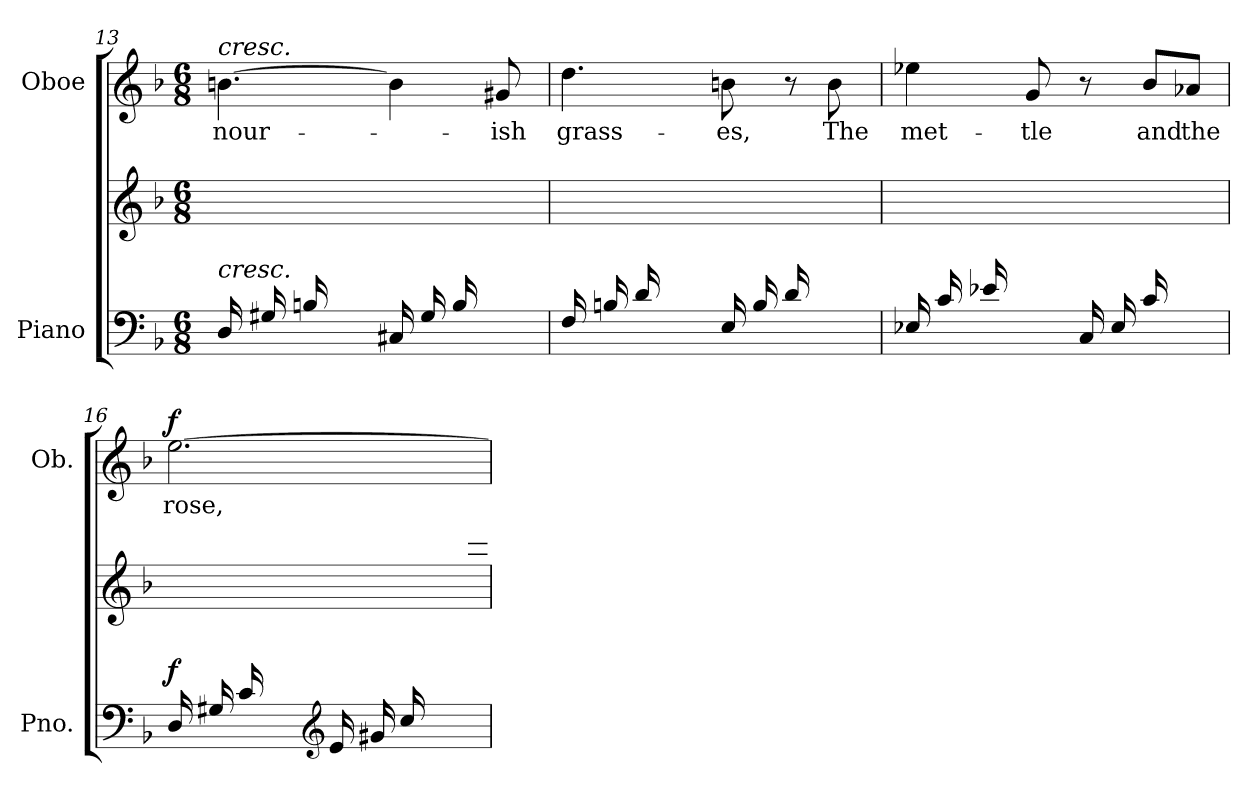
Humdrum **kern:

**kern	**kern	**dynam	**kern	**text	**dynam
*part2	*part2	*part2	*part1	*part1	*part1
*staff3	*staff2	*staff2/3	*staff1	*staff1	*staff1
*I"Piano	*	*	*I"Oboe	*	*
*I'Pno.	*	*	*I'Ob.	*	*
!!LO:LB:g=z
*clefF4	*clefG2	*	*clefG2	*	*
*k[b-]	*k[b-]	*	*k[b-]	*	*
*M6/8	*M6/8	*	*M6/8	*	*
=13	=13	=13	=13	=13	=13
*	*^	*	*	*	*
!	!	!	!	!LO:TX:a:i:t=cresc.	!	!
!	!LO:TX:b:i:t=cresc.	!	!	!	!	!
!	!	!	!	!	!LO:LY:b	!
(16D/LL	2.ryy	8.ryy	.	[4.bn\	nour-	.
16G#X/	.	.	.	.	.	.
16Bn/	.	.	.	.	.	.
8.ryy	.	16e\	.	.	.	.
.	.	16bn\	.	.	.	.
.	.	16ee\JJ)	.	.	.	.
(16C#X/LL	.	8.ryy	.	4b\]	.	.
16G#/	.	.	.	.	.	.
16B/	.	.	.	.	.	.
8.ryy	.	16e#X\	.	.	.	.
!	!	!	!	!	!LO:LY:b	!
.	.	16cc#X\	.	8g#X/	-ish	.
.	.	16ee#X\JJ)	.	.	.	.
=14	=14	=14	=14	=14	=14	=14
!	!	!	!	!	!LO:LY:b	!
(16F/LL	2.ryy	8.ryy	.	4.dd\	grass-	.
16Bn/	.	.	.	.	.	.
16d/	.	.	.	.	.	.
8.ryy	.	16g\	.	.	.	.
.	.	16dd\	.	.	.	.
.	.	16gg\JJ)	.	.	.	.
!	!	!	!	!	!LO:LY:b	!
(16E/LL	.	8.ryy	.	8bn\	-es,	.
16B/	.	.	.	.	.	.
16d/	.	.	.	8r	.	.
8.ryy	.	16g#X\	.	.	.	.
!	!	!	!	!	!LO:LY:b	!
.	.	16ee\	.	8b\	The	.
.	.	16gg#X\JJ)	.	.	.	.
=15	=15	=15	=15	=15	=15	=15
!	!	!	!	!	!LO:LY:b	!
(16E-X/LL	2.ryy	8.ryy	.	4ee-X\	met-	.
16c/	.	.	.	.	.	.
16e-X/	.	.	.	.	.	.
8.ryy	.	16g\	.	.	.	.
!	!	!	!	!	!LO:LY:b	!
.	.	16cc\	.	8g/	-tle	.
.	.	16ee-X\JJ)	.	.	.	.
(16C/LL	.	8.ryy	.	8r	.	.
16E-/	.	.	.	.	.	.
!	!	!	!	!	!LO:LY:b	!
16c/	.	.	.	8b-/L	and	.
8.ryy	.	16e-X\	.	.	.	.
!	!	!	!	!	!LO:LY:b	!
.	.	16a-X\	.	8a-X/J	the	.
.	.	16ee-\JJ)	.	.	.	.
!!LO:LB:g=z
=16	=16	=16	=16	=16	=16	=16
!	!	!	!LO:DY:b	!	!LO:LY:b	!LO:DY:a
(16D/LL	2.ryy	8.ryy	f	[2.ee\	rose,	f
16G#X/	.	.	.	.	.	.
16c/	.	.	.	.	.	.
8.ryy	.	16e\	.	.	.	.
.	.	16g#X\	.	.	.	.
.	.	16cc\JJ)	.	.	.	.
*clefG2	*	*	*	*	*	*
(16e/LL	.	8.ryy	.	.	.	.
16g#X/	.	.	.	.	.	.
16cc/	.	.	.	.	.	.
8.ryy	.	16ee\	.	.	.	.
.	.	16gg#X\	.	.	.	.
.	.	16ccc\JJ)	.	.	.	.
*	*v	*v	*	*	*	*
=	=	=	=	=	=
*-	*-	*-	*-	*-	*-
